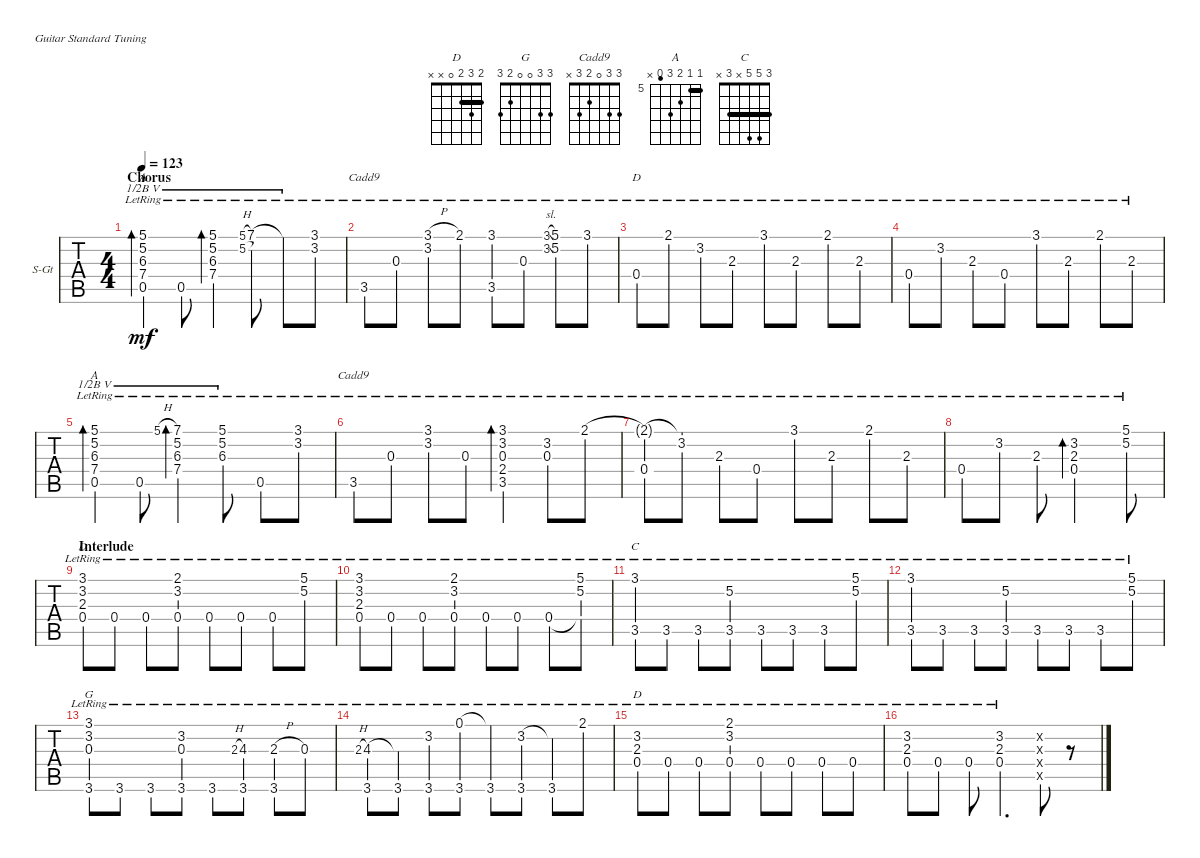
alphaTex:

\defaultSystemsLayout 4
\bracketExtendMode groupsimilarinstruments
\firstSystemTrackNameOrientation horizontal
\otherSystemsTrackNameOrientation horizontal
\track ("Steel Guitar" "S-Gt") {instrument acousticguitarsteel}
\staff {tabs}
\tuning (E4 B3 G3 D3 A2 E2)
\chord ("D" 2 3 2 0 x x) {showfingering false barre 2}
\chord ("G" 3 3 0 0 2 3) {showfingering false}
\chord ("Cadd9" 3 3 0 2 3 x) {showfingering false}
\chord ("A" 5 5 6 7 4 x) {firstfret 5 showfingering false barre 5}
\chord ("C" 3 5 5 x 3 x) {showfingering false barre 3}
\ts (4 4)
\section ("" "Chorus")
\tempo 123
\clef g2
\ks d
(0.5{lr rf 1} 7.4{lr lf 4} 6.3{lr lf 3} 5.2{lr lf 2} 5.1{lr lf 2}).4{bd 99 ch "A" dy mf barre (5 half)} 0.5{lr rf 1}.8{barre (5 half)} (5.1{lr} 5.2{lr} 6.3{lr} 7.4{lr rf 2}).4{bd 98 barre (5 half)} (5.1{h lr lf 2 rf 4} 5.2{lr lf 2 rf 3}).8{gr onbeat barre (5 half)} (7.1{lr lf 5} 5.2{lr t}).8{barre (5 half)} 7.1{lr t}.8{barre (5 half)} (3.1{lr lf 5 rf 4} 3.2{lr lf 4 rf 3}).8 |
3.5{lr lf 3 rf 1}.8{ch "Cadd9"} 0.3{lr rf 2}.8 (3.1{h lr lf 5 rf 4} 3.2{lr lf 4 rf 3}).8 2.1{lr lf 2}.8 (3.1{lr} 3.5{lr}).8 0.3{lr}.8 (3.1{sl lr lf 5} 3.2{sl lr lf 5}).8{gr} (5.1{lr lf 5} 5.2{lr lf 5}).8 3.1{lr lf 5}.8 |
0.4{lr rf 1}.8{ch "D"} 2.1{lr rf 4}.8 3.2{lr rf 3}.8 2.3{lr rf 2}.8 3.1{lr}.8 2.3{lr}.8 2.1{lr}.8 2.3{lr}.8 |
0.4{lr rf 1}.8 3.2{lr lf 4 rf 3}.8 2.3{lr lf 2 rf 2}.8 0.4{lr rf 1}.8 3.1{lr lf 5 rf 4}.8 2.3{lr rf 2}.8 2.1{lr rf 4}.8 2.3{lr rf 2}.8 |
(0.5{lr rf 1} 7.4{lr lf 4} 6.3{lr lf 3} 5.2{lr lf 2} 5.1{lr lf 2}).4{bd 99 ch "A" barre (5 half)} 0.5{lr rf 1}.8{barre (5 half)} 5.1{h lr lf 2 rf 2}.8{gr barre (5 half)} (7.1{lr lf 5} 5.2{lr} 6.3{lr} 7.4{lr rf 2}).4{bd 98 barre (5 half)} (5.1{lr rf 4} 5.2{lr rf 3} 6.3{lr rf 2}).8{barre (5 half)} 0.5{lr rf 1}.8 (3.1{lr lf 5} 3.2{lr lf 4}).8 |
3.5{lr lf 3 rf 1}.8{ch "Cadd9"} 0.3{lr rf 2}.8 (3.1{lr} 3.2{lr}).8 0.3{lr}.8 (3.1{lr} 3.2{lr} 0.3{lr} 2.4{lr} 3.5{lr rf 1}).4{bd 102} (3.2{lr rf 3} 0.3{lr rf 2}).8 2.1{lr lf 3 rf 4}.8 |
(0.4{lr} 2.1{lr t}).8 (3.2{lr} 2.1{lr t}).8 2.3{lr}.8 0.4{lr}.8 3.1{lr}.8 2.3{lr}.8 2.1{lr}.8 2.3{lr}.8 |
0.4{lr}.8 3.2{lr}.8 2.3{lr}.8 (0.4{lr rf 1} 2.3{lr} 3.2{lr}).2{bd 101} (5.1{lr lf 5 rf 4} 5.2{lr lf 4 rf 3}).8 |
\section ("" "Interlude")
(3.1{lr rf 4} 3.2{lr rf 3} 2.3{lr rf 2} 0.4{lr rf 1}).8{ch "D"} 0.4{lr rf 1}.8 0.4{lr rf 1}.8 (2.1{lr rf 4} 3.2{lr rf 3} 0.4{lr rf 1}).8 0.4{lr rf 1}.8 0.4{lr rf 1}.8 0.4{lr rf 1}.8 (5.1{lr lf 5 rf 4} 5.2{lr lf 4 rf 3}).8 |
(3.1{lr rf 4} 3.2{lr rf 3} 2.3{lr rf 2} 0.4{lr rf 1}).8 0.4{lr rf 1}.8 0.4{lr rf 1}.8 (2.1{lr rf 4} 3.2{lr rf 3} 0.4{lr rf 1}).8 0.4{lr rf 1}.8 0.4{lr rf 1}.8 0.4{lr rf 1}.8 (5.1{lr} 5.2{lr} 0.4{lr t}).8 |
(3.1{lr lf 2 rf 4} 3.5{lr lf 2 rf 1}).8{ch "C"} 3.5{lr rf 1}.8 3.5{lr rf 1}.8 (5.2{lr lf 4 rf 4} 3.5{lr rf 1}).8 3.5{lr}.8 3.5{lr}.8 3.5{lr}.8 (5.1{lr lf 5} 5.2{lr lf 4}).8 |
(3.1{lr lf 2 rf 4} 3.5{lr lf 2 rf 1}).8 3.5{lr rf 1}.8 3.5{lr rf 1}.8 (5.2{lr lf 4 rf 4} 3.5{lr rf 1}).8 3.5{lr}.8 3.5{lr}.8 3.5{lr}.8 (5.1{lr lf 5} 5.2{lr lf 4}).8 |
(3.1{lr lf 5 rf 4} 3.2{lr lf 4 rf 3} 0.3{lr rf 2} 3.6{lr lf 3 rf 1}).8{ch "G"} 3.6{lr rf 1}.8 3.6{lr rf 1}.8 (3.6{lr rf 1} 0.3{lr rf 3} 3.2{lr rf 4}).8 3.6{lr rf 1}.8 2.3{h lr lf 2 rf 2}.8{gr} (4.3{lr lf 5} 3.6{lr}).8 (2.3{h lr lf 2 rf 3} 3.6{lr}).8 0.3{lr}.8 |
2.3{h lr lf 2}.8{gr} (4.3{lr lf 5} 3.6{lr lf 3}).8 (3.6{lr lf 3} 4.3{lr t}).8 (3.6{lr} 3.2{lr lf 4}).8 (0.1{lr rf 4} 3.6{lr}).8 (3.6{lr} 0.1{lr t}).8 (3.2{lr lf 4 rf 3} 3.6{lr lf 3}).8 (3.6{lr lf 3} 3.2{lr t}).8 2.1{lr lf 3}.8 |
(3.2{lr lf 4 rf 3} 2.3{lr lf 2 rf 2} 0.4{lr rf 1}).8{ch "D"} 0.4{lr rf 1}.8 0.4{lr rf 1}.8 (2.1{lr lf 3} 3.2{lr lf 4} 0.4{lr}).8 0.4{lr}.8 0.4{lr}.8 0.4{lr}.8 0.4{lr}.8 |
(3.2{lr} 2.3{lr} 0.4{lr}).8 0.4{lr}.8 0.4{lr}.8 (3.2{lr} 0.4{lr} 2.3{lr}).4{d} (0.2{x} 0.3{x} 0.4{x} 0.5{x}).8 r.8
